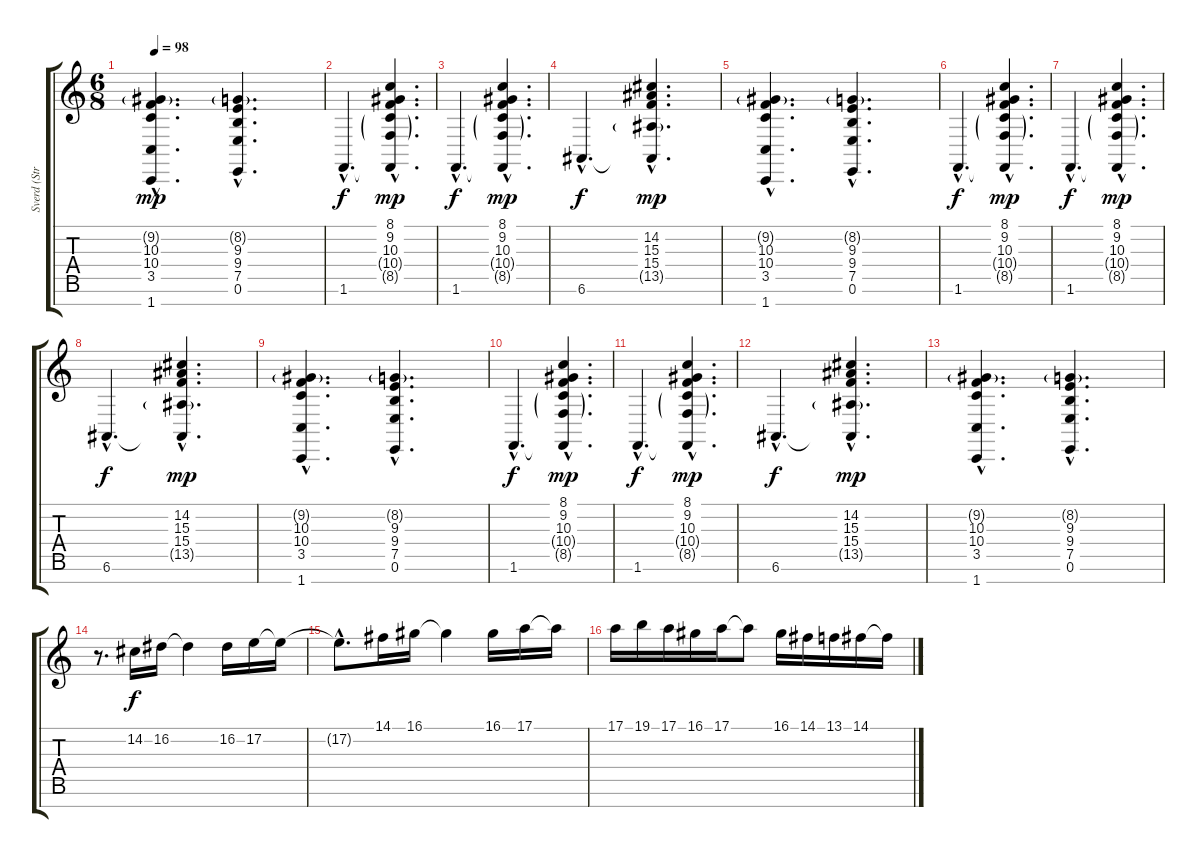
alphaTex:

\track ("Sverd (Strings)" "Sverd (Str") {instrument synthstrings1}
\staff {score tabs}
\tuning (E4 B3 G3 D3 A2 E2 B1) {hide}
\ts (6 8)
\tempo 98
\clef g2
\ks c
(9.2{g hac} 10.3{hac} 10.4{hac} 3.5{hac} 1.7{hac}).4{d dy mp} (8.2{g hac} 9.3{hac} 9.4{hac} 7.5{hac} 0.6{hac}).4{d} |
1.6{hac}.4{d dy f volume 14 instrument stringensemble1} (8.1{hac} 9.2{hac} 10.3{hac} 10.4{g hac} 8.5{g hac} 1.6{hac t}).4{d dy mp} |
1.6{hac}.4{d dy f} (8.1{hac} 9.2{hac} 10.3{hac} 10.4{g hac} 8.5{g hac} 1.6{hac t}).4{d dy mp} |
6.6{hac}.4{d dy f volume 14 instrument stringensemble1} (14.2{hac} 15.3{hac} 15.4{hac} 13.5{g hac} 6.6{hac t}).4{d dy mp} |
(9.2{g hac} 10.3{hac} 10.4{hac} 3.5{hac} 1.7{hac}).4{d} (8.2{g hac} 9.3{hac} 9.4{hac} 7.5{hac} 0.6{hac}).4{d} |
1.6{hac}.4{d dy f volume 14 instrument stringensemble1} (8.1{hac} 9.2{hac} 10.3{hac} 10.4{g hac} 8.5{g hac} 1.6{hac t}).4{d dy mp} |
1.6{hac}.4{d dy f} (8.1{hac} 9.2{hac} 10.3{hac} 10.4{g hac} 8.5{g hac} 1.6{hac t}).4{d dy mp} |
6.6{hac}.4{d dy f volume 14 instrument stringensemble1} (14.2{hac} 15.3{hac} 15.4{hac} 13.5{g hac} 6.6{hac t}).4{d dy mp} |
(9.2{g hac} 10.3{hac} 10.4{hac} 3.5{hac} 1.7{hac}).4{d} (8.2{g hac} 9.3{hac} 9.4{hac} 7.5{hac} 0.6{hac}).4{d} |
1.6{hac}.4{d dy f volume 14 instrument stringensemble1} (8.1{hac} 9.2{hac} 10.3{hac} 10.4{g hac} 8.5{g hac} 1.6{hac t}).4{d dy mp} |
1.6{hac}.4{d dy f} (8.1{hac} 9.2{hac} 10.3{hac} 10.4{g hac} 8.5{g hac} 1.6{hac t}).4{d dy mp} |
6.6{hac}.4{d dy f volume 14 instrument stringensemble1} (14.2{hac} 15.3{hac} 15.4{hac} 13.5{g hac} 6.6{hac t}).4{d dy mp} |
(9.2{g hac} 10.3{hac} 10.4{hac} 3.5{hac} 1.7{hac}).4{d} (8.2{g hac} 9.3{hac} 9.4{hac} 7.5{hac} 0.6{hac}).4{d} |
r.8{d volume 14 instrument harpsichord} 14.2.16{dy f} 16.2.16 16.2{t}.4 16.2.16 17.2.16 17.2{t}.16 |
17.2{hac t}.8{d} 14.1.16 16.1.16 16.1{t}.4 16.1.16 17.1.16 17.1{t}.16 |
17.1.16{volume 14 instrument harpsichord} 19.1.16 17.1.16 16.1.16 17.1.16 17.1{t}.8 16.1.16 14.1.16 13.1.16 14.1.16 14.1{t}.16
